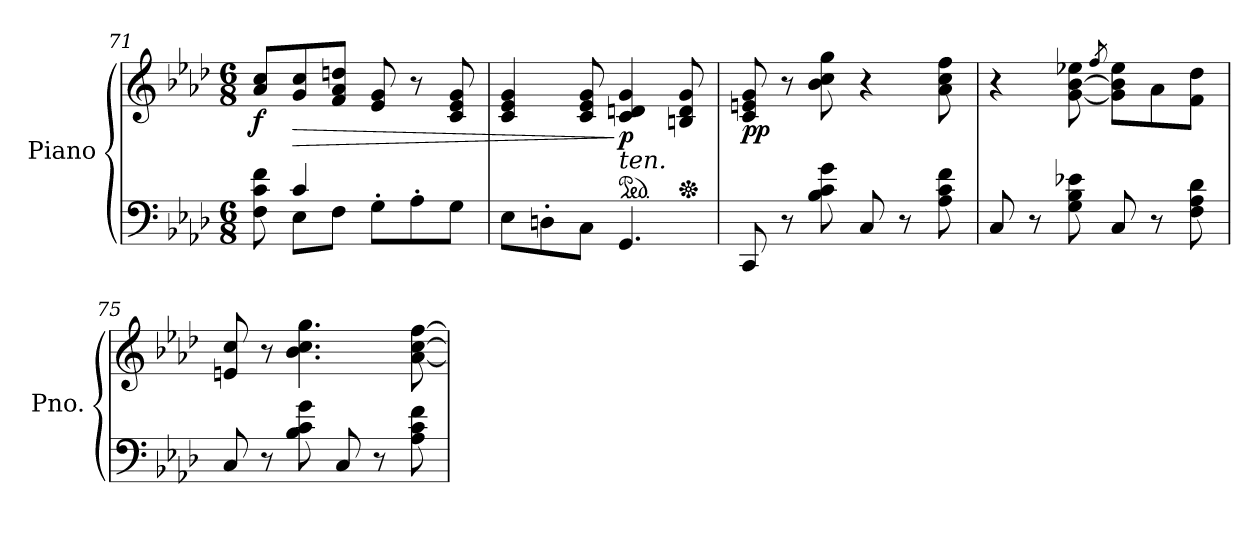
**kern	**kern	**dynam
*part1	*part1	*part1
*staff2	*staff1	*staff1/2
*I"Piano	*	*
*I'Pno.	*	*
!!LO:LB:g=z
*clefF4	*clefG2	*
*k[b-e-a-d-]	*k[b-e-a-d-]	*
*M6/8	*M6/8	*
=71	=71	=71
*^	*	*
!	!	!	!LO:DY:b
8F\ 8c\ 8f\	8rGGyy	8a-/ 8cc/L	f
!	!	!	!LO:HP:b
4c/	8E-\L	8g/ 8cc/	>
.	8F\J	8f/ 8a-/ 8ddn/J	.
8rAyy	8G'\L	8e-/ 8g/	.
4rAyy	8A-'\	8r	.
.	8G\J	8c/ 8e-/ 8g/	.
*v	*v	*	*
=72	=72	=72
8E-\L	4c/ 4e-/ 4g/	.
8Dn'\	.	.
8C\J	8c/ 8e-/ 8g/	.
*	*ped	*
!	!LO:TX:b:i:t=ten.	!
!	!	!LO:DY:n=1:b
4.GG/	4c/ 4dn/ 4g/	] p
*	*Xped	*
.	8Bn/ 8d/ 8g/	.
=73	=73	=73
!	!	!LO:DY:b
8CC/	8c/ 8en/ 8g/	pp
8r	8r	.
*	*MM112	*
8B-\ 8c\ 8g\	8b-\ 8cc\ 8gg\	.
8C/	4r	.
8r	.	.
8A-\ 8c\ 8f\	8a-\ 8cc\ 8ff\	.
=74	=74	=74
8C/	4r	.
8r	.	.
8G\ 8B-\ 8e-X\	[8g\ [8b-\ 8ee-X\	.
.	8qff/	.
8C/	8g\] 8b-\] 8ee-\L	.
8r	8a-\	.
8F\ 8A-\ 8d-\	8f\ 8dd-\J	.
=75	=75	=75
8C/	8en/ 8cc/	.
8r	8r	.
8B-\ 8c\ 8g\	4.b-\ 4.cc\ 4.gg\	.
8C/	.	.
8r	.	.
8A-\ 8c\ 8f\	[8a-\ [8cc\ [8ff\	.
=	=	=
*-	*-	*-
